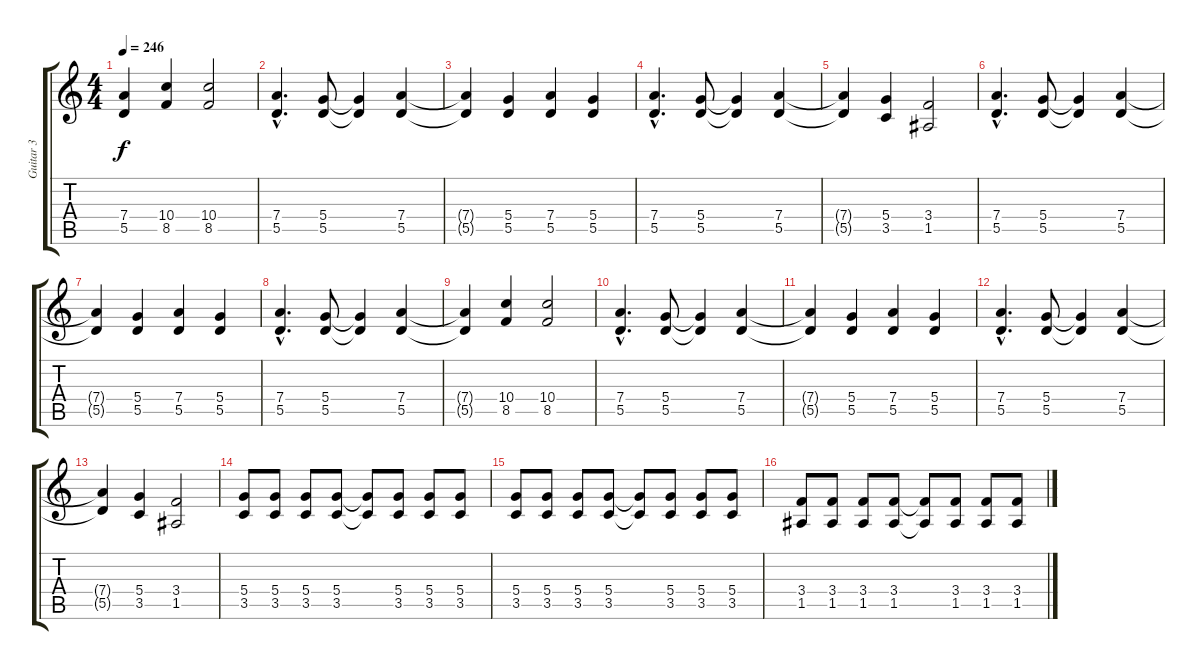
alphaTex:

\track ("Guitar 3" "Guitar 3") {instrument distortionguitar}
\staff {score tabs}
\tuning (E4 B3 G3 D3 A2 E2) {hide}
\ts (4 4)
\tempo 246
\clef g2
\ks c
(7.4{t} 5.5{t}).4{dy f} (10.4 8.5).4 (10.4 8.5).2 |
(7.4{hac} 5.5{hac}).4{d} (5.4 5.5).8 (5.4{t} 5.5{t}).4 (7.4 5.5).4 |
(7.4{t} 5.5{t}).4 (5.4 5.5).4 (7.4 5.5).4 (5.4 5.5).4 |
(7.4{hac} 5.5{hac}).4{d} (5.4 5.5).8 (5.4{t} 5.5{t}).4 (7.4 5.5).4 |
(7.4{t} 5.5{t}).4 (5.4 3.5).4 (3.4 1.5).2 |
(7.4{hac} 5.5{hac}).4{d} (5.4 5.5).8 (5.4{t} 5.5{t}).4 (7.4 5.5).4 |
(7.4{t} 5.5{t}).4 (5.4 5.5).4 (7.4 5.5).4 (5.4 5.5).4 |
(7.4{hac} 5.5{hac}).4{d} (5.4 5.5).8 (5.4{t} 5.5{t}).4 (7.4 5.5).4 |
(7.4{t} 5.5{t}).4 (10.4 8.5).4 (10.4 8.5).2 |
(7.4{hac} 5.5{hac}).4{d} (5.4 5.5).8 (5.4{t} 5.5{t}).4 (7.4 5.5).4 |
(7.4{t} 5.5{t}).4 (5.4 5.5).4 (7.4 5.5).4 (5.4 5.5).4 |
(7.4{hac} 5.5{hac}).4{d} (5.4 5.5).8 (5.4{t} 5.5{t}).4 (7.4 5.5).4 |
(7.4{t} 5.5{t}).4 (5.4 3.5).4 (3.4 1.5).2 |
(5.4 3.5).8 (5.4 3.5).8 (5.4 3.5).8 (5.4 3.5).8 (5.4{t} 3.5{t}).8 (5.4 3.5).8 (5.4 3.5).8 (5.4 3.5).8 |
(5.4 3.5).8 (5.4 3.5).8 (5.4 3.5).8 (5.4 3.5).8 (5.4{t} 3.5{t}).8 (5.4 3.5).8 (5.4 3.5).8 (5.4 3.5).8 |
(3.4 1.5).8 (3.4 1.5).8 (3.4 1.5).8 (3.4 1.5).8 (3.4{t} 1.5{t}).8 (3.4 1.5).8 (3.4 1.5).8 (3.4 1.5).8
